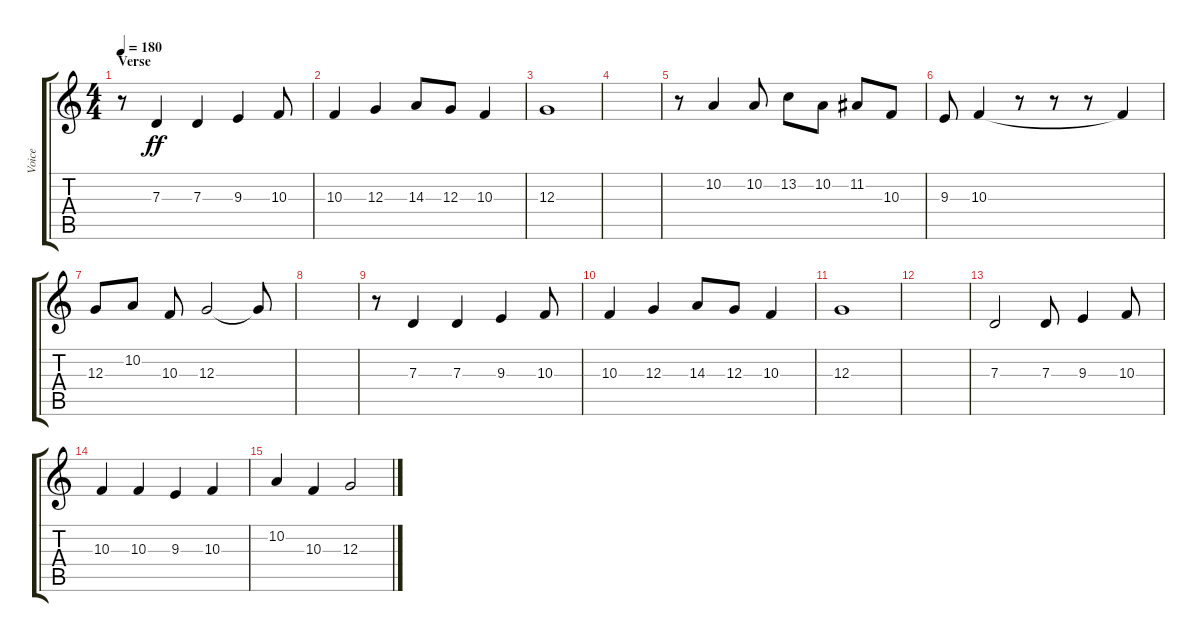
\track ("Voice" "Voice") {instrument voiceoohs}
\staff {score tabs}
\tuning (E4 B3 G3 D3 A2 E2) {hide}
\ts (4 4)
\section ("" "Verse")
\tempo 180
\clef g2
\ks c
r.8{dy ff} 7.3.4 7.3.4 9.3.4 10.3.8 |
10.3.4 12.3.4 14.3.8 12.3.8 10.3.4 |
12.3.1 |
|
r.8 10.2.4 10.2.8 13.2.8 10.2.8 11.2.8 10.3.8 |
9.3.8 10.3.4 r.8 r.8 r.8 10.3{t}.4 |
12.3.8 10.2.8 10.3.8 12.3.2 12.3{t}.8 |
|
r.8 7.3.4 7.3.4 9.3.4 10.3.8 |
10.3.4 12.3.4 14.3.8 12.3.8 10.3.4 |
12.3.1 |
|
7.3.2 7.3.8 9.3.4 10.3.8 |
10.3.4 10.3.4 9.3.4 10.3.4 |
10.2.4 10.3.4 12.3.2
